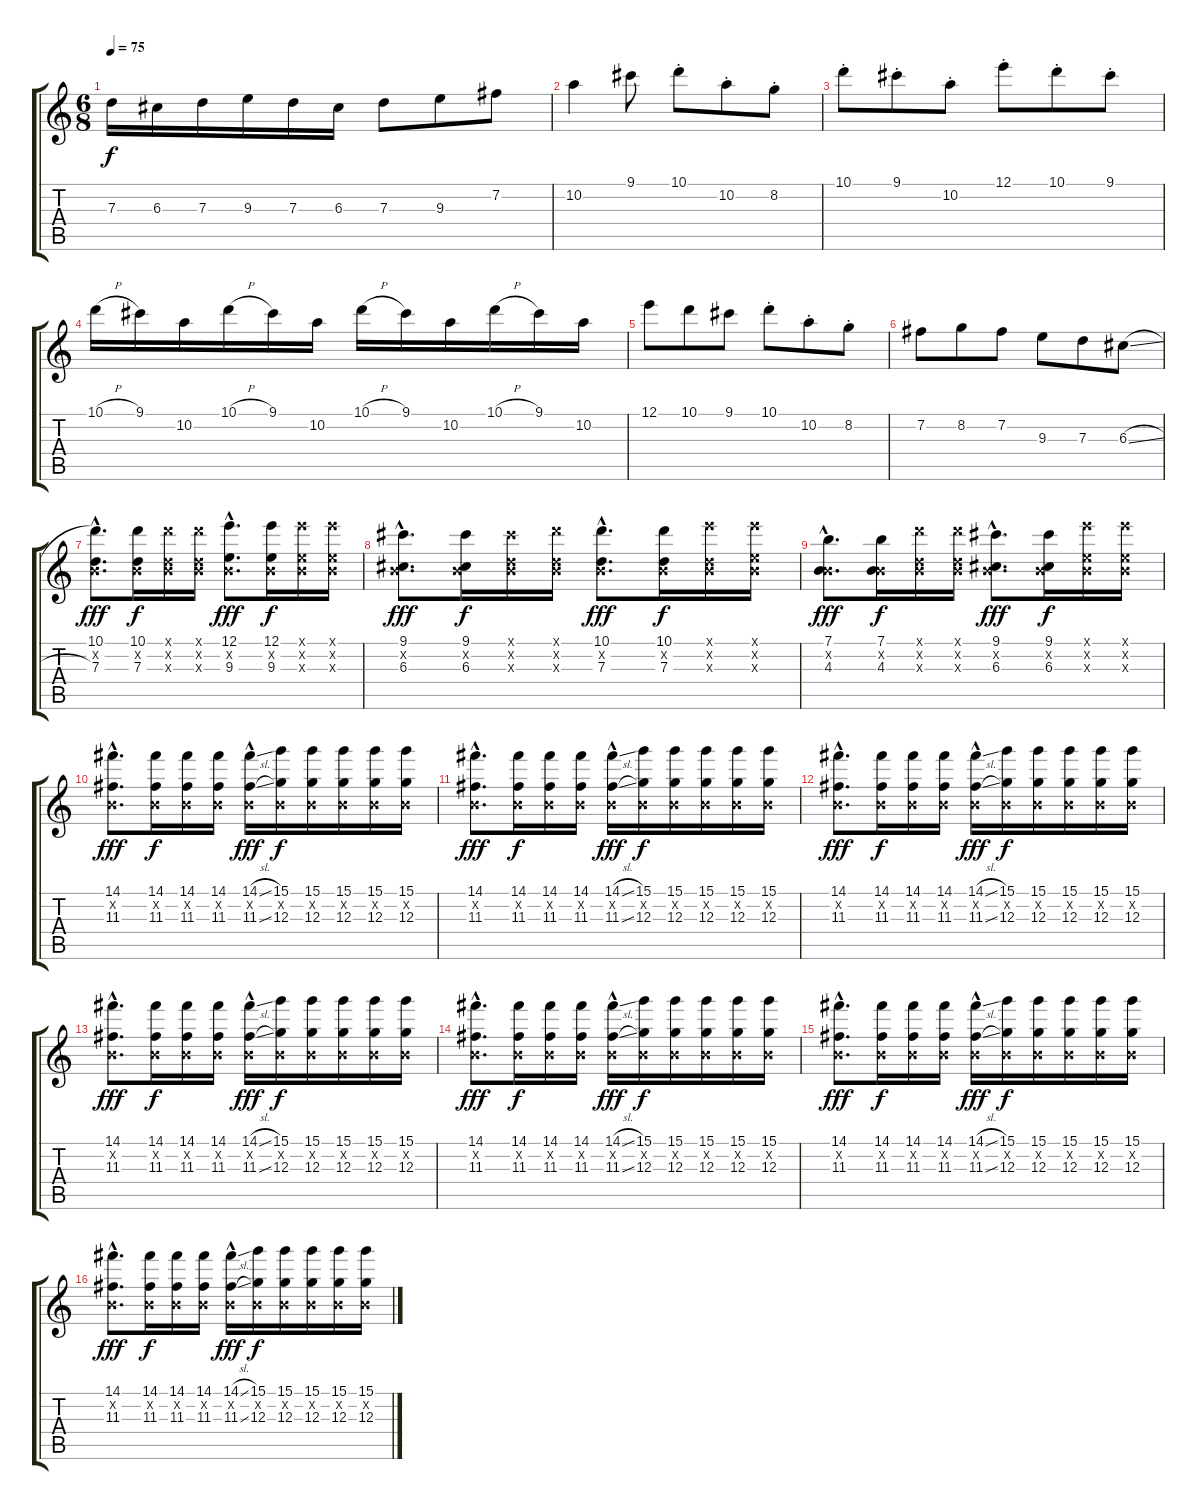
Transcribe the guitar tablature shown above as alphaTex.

\track "" {instrument acousticguitarsteel}
\staff {score tabs}
\tuning (E4 B3 G3 D3 A2 E2) {hide}
\ts (6 8)
\tempo 75
\clef g2
\ks c
7.3.16{dy f} 6.3.16 7.3.16 9.3.16 7.3.16 6.3.16 7.3.8 9.3.8 7.2.8 |
10.2.4 9.1.8 10.1{st}.8 10.2{st}.8 8.2{st}.8 |
10.1{st}.8 9.1{st}.8 10.2{st}.8 12.1{st}.8 10.1{st}.8 9.1{st}.8 |
10.1{h}.16 9.1.16 10.2.16 10.1{h}.16 9.1.16 10.2.16 10.1{h}.16 9.1.16 10.2.16 10.1{h}.16 9.1.16 10.2.16 |
12.1.8 10.1.8 9.1.8 10.1{st}.8 10.2{st}.8 8.2{st}.8 |
7.2.8 8.2.8 7.2.8 9.3.8 7.3.8 6.3{sl}.8 |
(10.1{hac} 0.2{x} 7.3).8{d dy fff} (10.1 0.2{x} 7.3).16{dy f} (10.1{x} 0.2{x} 7.3{x}).16 (10.1{x} 0.2{x} 7.3{x}).16 (12.1{hac} 0.2{x} 9.3).8{d dy fff} (12.1 0.2{x} 9.3).16{dy f} (12.1{x} 0.2{x} 9.3{x}).16 (12.1{x} 0.2{x} 9.3{x}).16 |
(9.1{hac} 0.2{x} 6.3).8{d dy fff} (9.1 0.2{x} 6.3).16{dy f} (9.1{x} 0.2{x} 7.3{x}).16 (10.1{x} 0.2{x} 7.3{x}).16 (10.1{hac} 0.2{x} 7.3).8{d dy fff} (10.1 0.2{x} 7.3).16{dy f} (12.1{x} 0.2{x} 7.3{x}).16 (12.1{x} 0.2{x} 9.3{x}).16 |
(7.1{hac} 0.2{x} 4.3).8{d dy fff} (7.1 0.2{x} 4.3).16{dy f} (10.1{x} 0.2{x} 7.3{x}).16 (10.1{x} 0.2{x} 7.3{x}).16 (9.1{hac} 0.2{x} 6.3).8{d dy fff} (9.1 0.2{x} 6.3).16{dy f} (12.1{x} 0.2{x} 9.3{x}).16 (12.1{x} 0.2{x} 9.3{x}).16 |
(14.1{hac} 0.2{x} 11.3).8{d dy fff} (14.1 0.2{x} 11.3).16{dy f} (14.1 0.2{x} 11.3).16 (14.1 0.2{x} 11.3).16 (14.1{sl hac} 0.2{x} 11.3{sl}).16{dy fff} (15.1 0.2{x} 12.3).16{dy f} (15.1 0.2{x} 12.3).16 (15.1 0.2{x} 12.3).16 (15.1 0.2{x} 12.3).16 (15.1 0.2{x} 12.3).16 |
(14.1{hac} 0.2{x} 11.3).8{d dy fff} (14.1 0.2{x} 11.3).16{dy f} (14.1 0.2{x} 11.3).16 (14.1 0.2{x} 11.3).16 (14.1{sl hac} 0.2{x} 11.3{sl}).16{dy fff} (15.1 0.2{x} 12.3).16{dy f} (15.1 0.2{x} 12.3).16 (15.1 0.2{x} 12.3).16 (15.1 0.2{x} 12.3).16 (15.1 0.2{x} 12.3).16 |
(14.1{hac} 0.2{x} 11.3).8{d dy fff} (14.1 0.2{x} 11.3).16{dy f} (14.1 0.2{x} 11.3).16 (14.1 0.2{x} 11.3).16 (14.1{sl hac} 0.2{x} 11.3{sl}).16{dy fff} (15.1 0.2{x} 12.3).16{dy f} (15.1 0.2{x} 12.3).16 (15.1 0.2{x} 12.3).16 (15.1 0.2{x} 12.3).16 (15.1 0.2{x} 12.3).16 |
(14.1{hac} 0.2{x} 11.3).8{d dy fff} (14.1 0.2{x} 11.3).16{dy f} (14.1 0.2{x} 11.3).16 (14.1 0.2{x} 11.3).16 (14.1{sl hac} 0.2{x} 11.3{sl}).16{dy fff} (15.1 0.2{x} 12.3).16{dy f} (15.1 0.2{x} 12.3).16 (15.1 0.2{x} 12.3).16 (15.1 0.2{x} 12.3).16 (15.1 0.2{x} 12.3).16 |
(14.1{hac} 0.2{x} 11.3).8{d dy fff} (14.1 0.2{x} 11.3).16{dy f} (14.1 0.2{x} 11.3).16 (14.1 0.2{x} 11.3).16 (14.1{sl hac} 0.2{x} 11.3{sl}).16{dy fff} (15.1 0.2{x} 12.3).16{dy f} (15.1 0.2{x} 12.3).16 (15.1 0.2{x} 12.3).16 (15.1 0.2{x} 12.3).16 (15.1 0.2{x} 12.3).16 |
(14.1{hac} 0.2{x} 11.3).8{d dy fff} (14.1 0.2{x} 11.3).16{dy f} (14.1 0.2{x} 11.3).16 (14.1 0.2{x} 11.3).16 (14.1{sl hac} 0.2{x} 11.3{sl}).16{dy fff} (15.1 0.2{x} 12.3).16{dy f} (15.1 0.2{x} 12.3).16 (15.1 0.2{x} 12.3).16 (15.1 0.2{x} 12.3).16 (15.1 0.2{x} 12.3).16 |
(14.1{hac} 0.2{x} 11.3).8{d dy fff} (14.1 0.2{x} 11.3).16{dy f} (14.1 0.2{x} 11.3).16 (14.1 0.2{x} 11.3).16 (14.1{sl hac} 0.2{x} 11.3{sl}).16{dy fff} (15.1 0.2{x} 12.3).16{dy f} (15.1 0.2{x} 12.3).16 (15.1 0.2{x} 12.3).16 (15.1 0.2{x} 12.3).16 (15.1 0.2{x} 12.3).16
